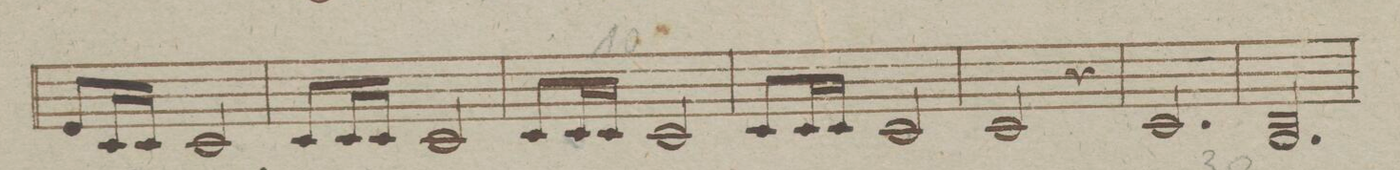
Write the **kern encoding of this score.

**kern
*I"Clarino Secondo in B.
*clefG2
*k[b-e-]
*M3/4
8d/L
16B-/L
16B-/JJ
2B-/
=9
8B-/L
16B-/L
16B-/JJ
2B-/
=10
8B-/L
16B-/L
16B-/JJ
2B-/
=11
8B-/L
16B-/L
16B-/JJ
2B-/
=12
2B-/
4r
=13
2.B-/
=14
2.F/
=15
*-
